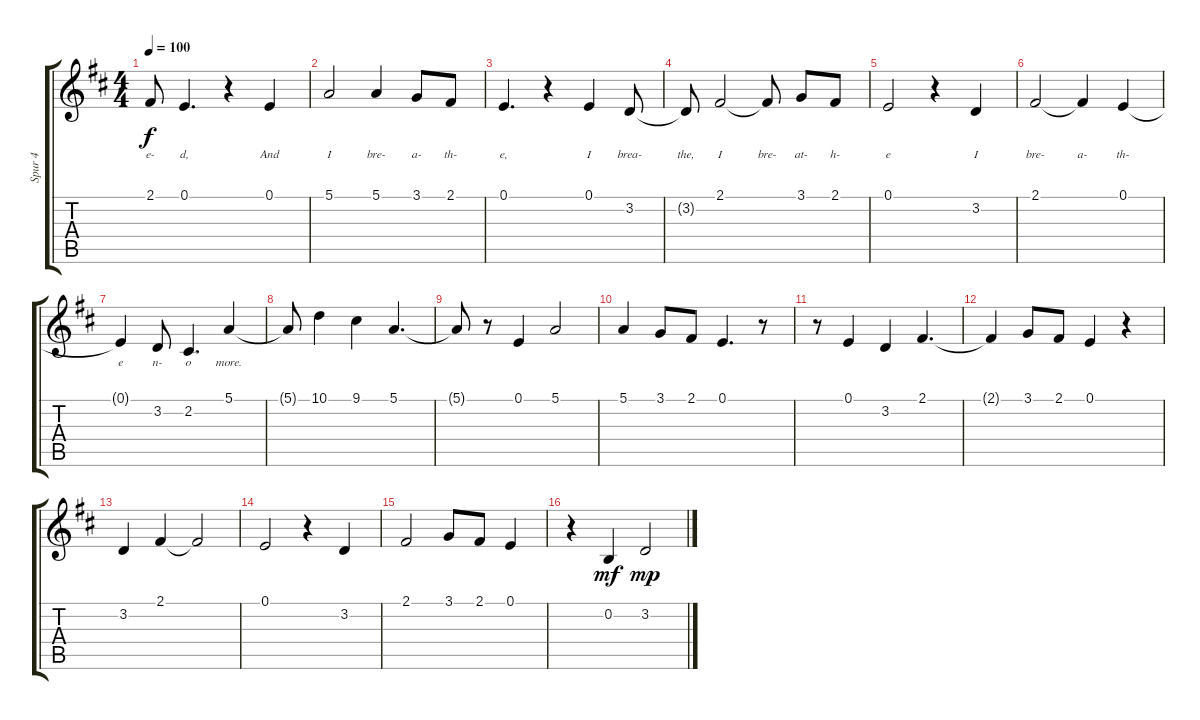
\track ("Spur 4" "Spur 4") {instrument oboe}
\staff {score tabs}
\tuning (E4 B3 G3 D3 A2 E2) {hide}
\ts (4 4)
\tempo 100
\clef g2
\ks d
2.1.8{lyrics (0 "e-") lyrics (1 "") lyrics (2 "") lyrics (3 "") lyrics (4 "") dy f} 0.1.4{d lyrics (0 "d,") lyrics (1 "") lyrics (2 "") lyrics (3 "") lyrics (4 "")} r.4 0.1.4{lyrics (0 "And") lyrics (1 "") lyrics (2 "") lyrics (3 "") lyrics (4 "")} |
5.1.2{lyrics (0 "I") lyrics (1 "") lyrics (2 "") lyrics (3 "") lyrics (4 "")} 5.1.4{lyrics (0 "bre-") lyrics (1 "") lyrics (2 "") lyrics (3 "") lyrics (4 "")} 3.1.8{lyrics (0 "a-") lyrics (1 "") lyrics (2 "") lyrics (3 "") lyrics (4 "")} 2.1.8{lyrics (0 "th-") lyrics (1 "") lyrics (2 "") lyrics (3 "") lyrics (4 "")} |
0.1.4{d lyrics (0 "e,") lyrics (1 "") lyrics (2 "") lyrics (3 "") lyrics (4 "")} r.4 0.1.4{lyrics (0 "I") lyrics (1 "") lyrics (2 "") lyrics (3 "") lyrics (4 "")} 3.2.8{lyrics (0 "brea-") lyrics (1 "") lyrics (2 "") lyrics (3 "") lyrics (4 "")} |
3.2{t}.8{lyrics (0 "the,") lyrics (1 "") lyrics (2 "") lyrics (3 "") lyrics (4 "")} 2.1.2{lyrics (0 "I") lyrics (1 "") lyrics (2 "") lyrics (3 "") lyrics (4 "")} 2.1{t}.8{lyrics (0 "bre-") lyrics (1 "") lyrics (2 "") lyrics (3 "") lyrics (4 "")} 3.1.8{lyrics (0 "at-") lyrics (1 "") lyrics (2 "") lyrics (3 "") lyrics (4 "")} 2.1.8{lyrics (0 "h-") lyrics (1 "") lyrics (2 "") lyrics (3 "") lyrics (4 "")} |
0.1.2{lyrics (0 "e") lyrics (1 "") lyrics (2 "") lyrics (3 "") lyrics (4 "")} r.4 3.2.4{lyrics (0 "I") lyrics (1 "") lyrics (2 "") lyrics (3 "") lyrics (4 "")} |
2.1.2{lyrics (0 "bre-") lyrics (1 "") lyrics (2 "") lyrics (3 "") lyrics (4 "")} 2.1{t}.4{lyrics (0 "a-") lyrics (1 "") lyrics (2 "") lyrics (3 "") lyrics (4 "")} 0.1.4{lyrics (0 "th-") lyrics (1 "") lyrics (2 "") lyrics (3 "") lyrics (4 "")} |
0.1{t}.4{lyrics (0 "e") lyrics (1 "") lyrics (2 "") lyrics (3 "") lyrics (4 "")} 3.2.8{lyrics (0 "n-") lyrics (1 "") lyrics (2 "") lyrics (3 "") lyrics (4 "")} 2.2.4{d lyrics (0 "o") lyrics (1 "") lyrics (2 "") lyrics (3 "") lyrics (4 "")} 5.1.4{lyrics (0 "more.") lyrics (1 "") lyrics (2 "") lyrics (3 "") lyrics (4 "")} |
5.1{t}.8 10.1.4 9.1.4 5.1.4{d} |
5.1{t}.8 r.8 0.1.4 5.1.2 |
5.1.4 3.1.8 2.1.8 0.1.4{d} r.8 |
r.8 0.1.4 3.2.4 2.1.4{d} |
2.1{t}.4 3.1.8 2.1.8 0.1.4 r.4 |
3.2.4 2.1.4 2.1{t}.2 |
0.1.2 r.4 3.2.4 |
2.1.2 3.1.8 2.1.8 0.1.4 |
r.4 0.2.4{dy mf} 3.2.2{dy mp}
